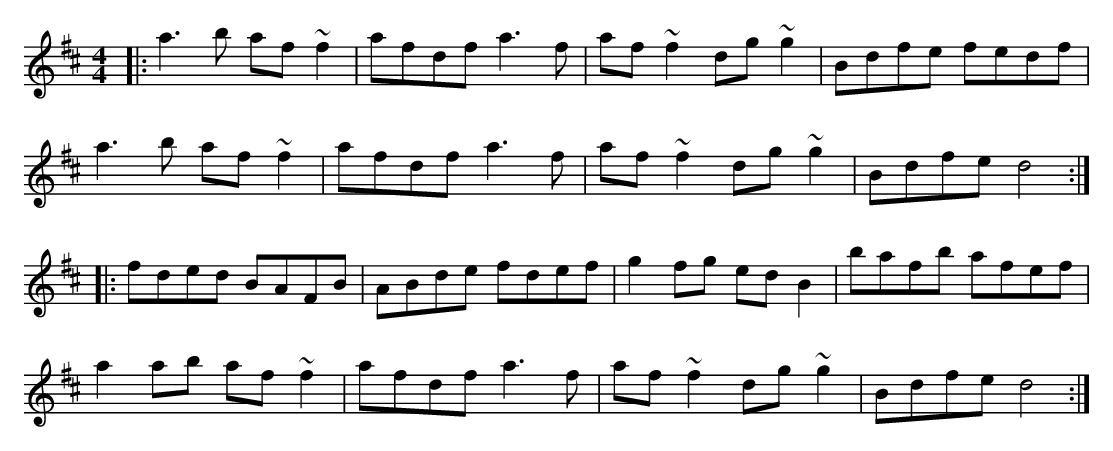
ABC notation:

X:1
M:4/4
K:D
|:a3b af~f2|afdf a3f|af~f2 dg~g2|Bdfe fedf|
a3b af~f2|afdf a3f|af~f2 dg~g2|Bdfe d4:|
|:fded BAFB|ABde fdef|g2fg edB2|bafb afef|
a2ab af~f2|afdf a3f|af~f2 dg~g2|Bdfe d4:|
